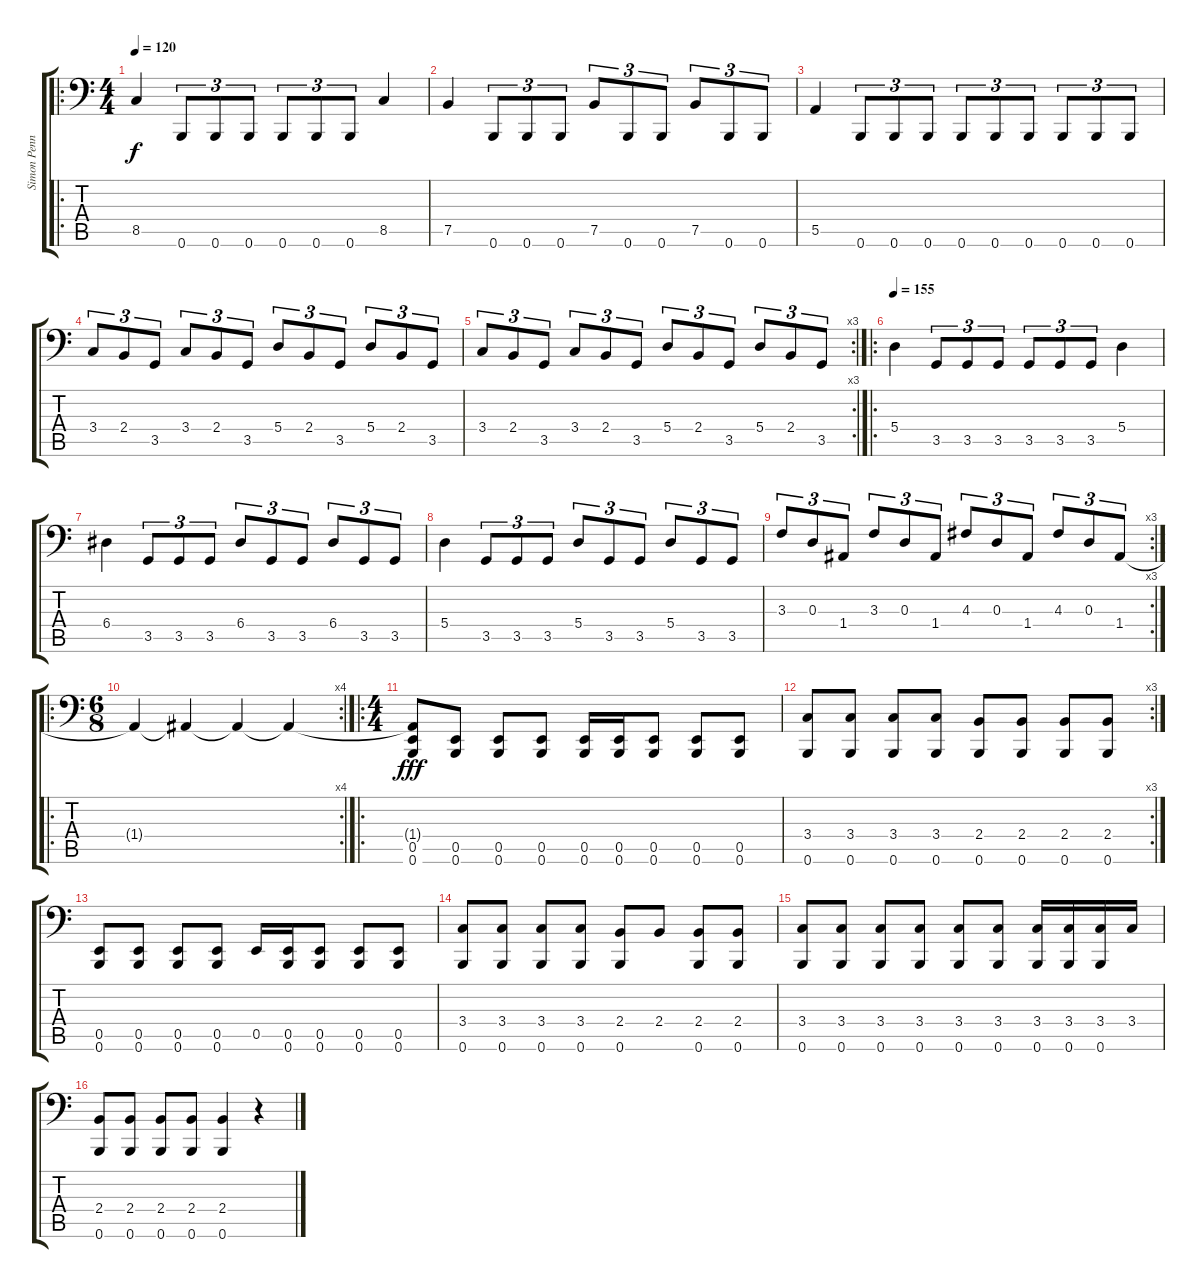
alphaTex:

\track ("Simon Penney BASS" "Simon Penn") {instrument electricbassfinger}
\staff {score tabs}
\tuning (C3 G2 D2 A1 E1 B0) {hide}
\ro
\ts (4 4)
\tempo 120
\tempo 150
\tempo 140
\tempo 120
\clef f4
\ks c
8.5.4{dy f instrument electricbassfinger} 0.6.8{tu (3 2)} 0.6.8{tu (3 2)} 0.6.8{tu (3 2)} 0.6.8{tu (3 2)} 0.6.8{tu (3 2)} 0.6.8{tu (3 2)} 8.5.4 |
7.5.4 0.6.8{tu (3 2)} 0.6.8{tu (3 2)} 0.6.8{tu (3 2)} 7.5.8{tu (3 2)} 0.6.8{tu (3 2)} 0.6.8{tu (3 2)} 7.5.8{tu (3 2)} 0.6.8{tu (3 2)} 0.6.8{tu (3 2)} |
5.5.4 0.6.8{tu (3 2)} 0.6.8{tu (3 2)} 0.6.8{tu (3 2)} 0.6.8{tu (3 2)} 0.6.8{tu (3 2)} 0.6.8{tu (3 2)} 0.6.8{tu (3 2)} 0.6.8{tu (3 2)} 0.6.8{tu (3 2)} |
3.4.8{tu (3 2)} 2.4.8{tu (3 2)} 3.5.8{tu (3 2)} 3.4.8{tu (3 2)} 2.4.8{tu (3 2)} 3.5.8{tu (3 2)} 5.4.8{tu (3 2)} 2.4.8{tu (3 2)} 3.5.8{tu (3 2)} 5.4.8{tu (3 2)} 2.4.8{tu (3 2)} 3.5.8{tu (3 2)} |
\rc 3
3.4.8{tu (3 2)} 2.4.8{tu (3 2)} 3.5.8{tu (3 2)} 3.4.8{tu (3 2)} 2.4.8{tu (3 2)} 3.5.8{tu (3 2)} 5.4.8{tu (3 2)} 2.4.8{tu (3 2)} 3.5.8{tu (3 2)} 5.4.8{tu (3 2)} 2.4.8{tu (3 2)} 3.5.8{tu (3 2)} |
\ro
\tempo 155
5.4.4 3.5.8{tu (3 2)} 3.5.8{tu (3 2)} 3.5.8{tu (3 2)} 3.5.8{tu (3 2)} 3.5.8{tu (3 2)} 3.5.8{tu (3 2)} 5.4.4 |
6.4.4 3.5.8{tu (3 2)} 3.5.8{tu (3 2)} 3.5.8{tu (3 2)} 6.4.8{tu (3 2)} 3.5.8{tu (3 2)} 3.5.8{tu (3 2)} 6.4.8{tu (3 2)} 3.5.8{tu (3 2)} 3.5.8{tu (3 2)} |
5.4.4 3.5.8{tu (3 2)} 3.5.8{tu (3 2)} 3.5.8{tu (3 2)} 5.4.8{tu (3 2)} 3.5.8{tu (3 2)} 3.5.8{tu (3 2)} 5.4.8{tu (3 2)} 3.5.8{tu (3 2)} 3.5.8{tu (3 2)} |
\rc 3
3.3.8{tu (3 2)} 0.3.8{tu (3 2)} 1.4.8{tu (3 2)} 3.3.8{tu (3 2)} 0.3.8{tu (3 2)} 1.4.8{tu (3 2)} 4.3.8{tu (3 2)} 0.3.8{tu (3 2)} 1.4.8{tu (3 2)} 4.3.8{tu (3 2)} 0.3.8{tu (3 2)} 1.4.8{tu (3 2)} |
\ro
\rc 4
\ts (6 8)
1.4{t}.4 1.4{t}.4 1.4{t}.4 1.4{t}.4 |
\ro
\ts (4 4)
(1.4{t} 0.5 0.6).8{dy fff} (0.5 0.6).8 (0.5 0.6).8 (0.5 0.6).8 (0.5 0.6).16 (0.5 0.6).16 (0.5 0.6).8 (0.5 0.6).8 (0.5 0.6).8 |
\rc 3
(3.4 0.6).8 (3.4 0.6).8 (3.4 0.6).8 (3.4 0.6).8 (2.4 0.6).8 (2.4 0.6).8 (2.4 0.6).8 (2.4 0.6).8 |
(0.5 0.6).8 (0.5 0.6).8 (0.5 0.6).8 (0.5 0.6).8 0.5.16 (0.5 0.6).16 (0.5 0.6).8 (0.5 0.6).8 (0.5 0.6).8 |
(3.4 0.6).8 (3.4 0.6).8 (3.4 0.6).8 (3.4 0.6).8 (2.4 0.6).8 2.4.8 (2.4 0.6).8 (2.4 0.6).8 |
(3.4 0.6).8 (3.4 0.6).8 (3.4 0.6).8 (3.4 0.6).8 (3.4 0.6).8 (3.4 0.6).8 (3.4 0.6).16 (3.4 0.6).16 (3.4 0.6).16 3.4.16 |
(2.4 0.6).8 (2.4 0.6).8 (2.4 0.6).8 (2.4 0.6).8 (2.4 0.6).4 r.4
